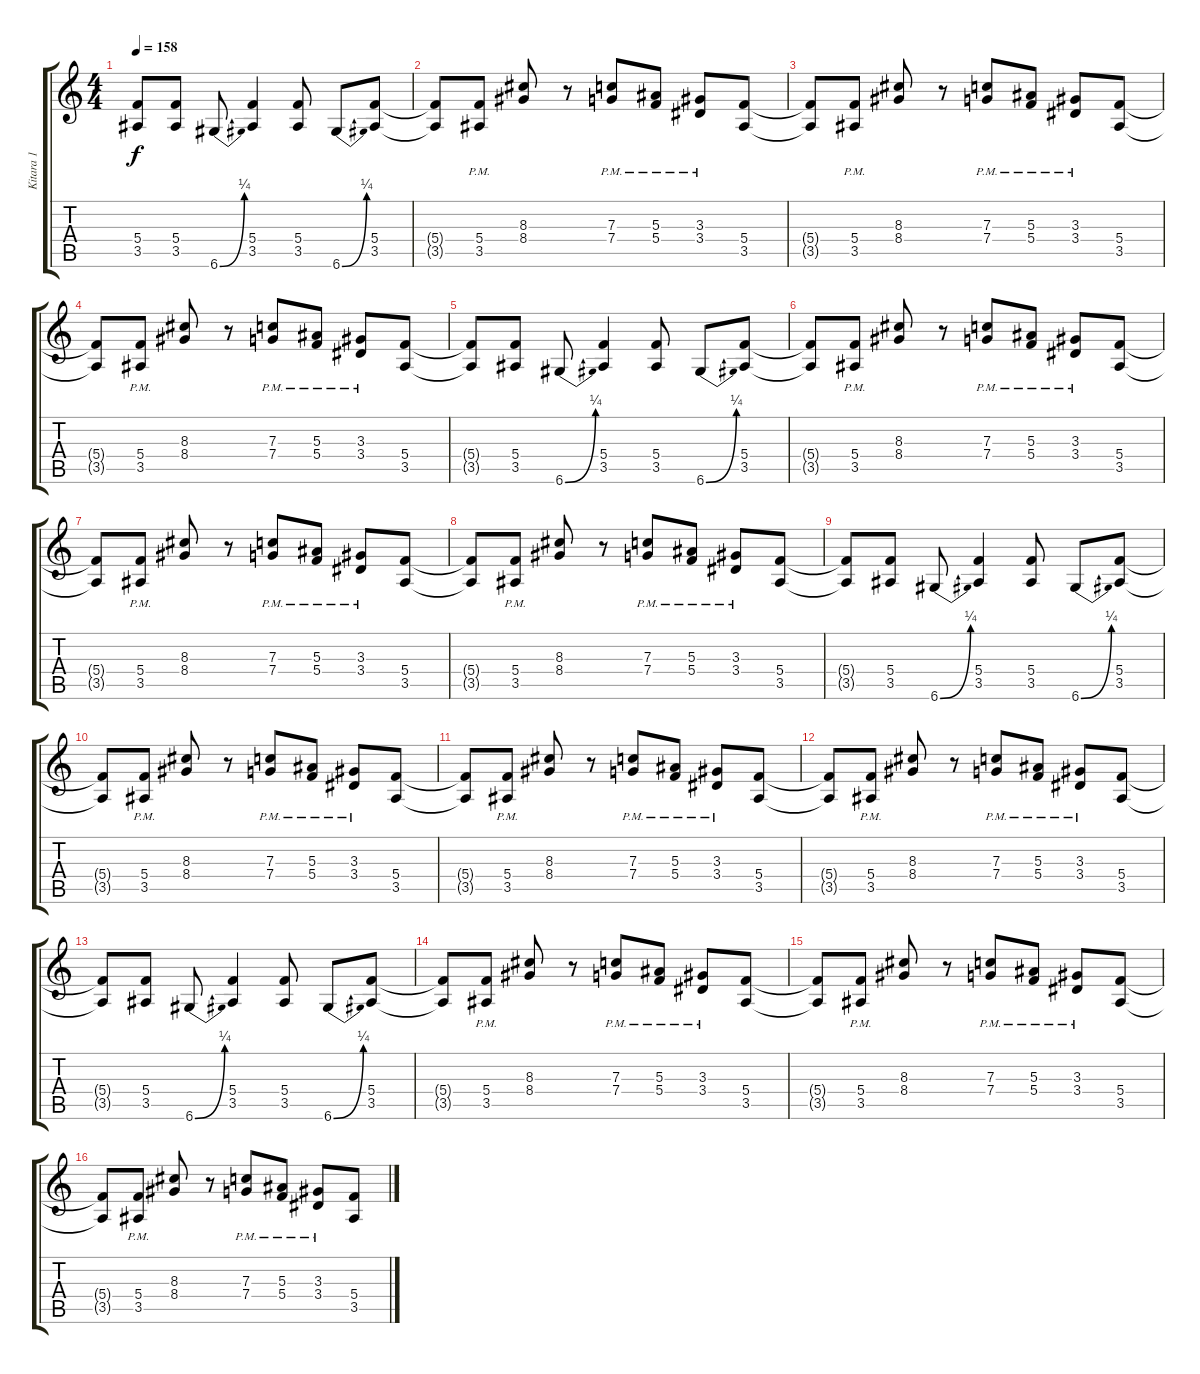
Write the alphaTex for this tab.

\track ("Kitara 1" "Kitara 1") {instrument distortionguitar}
\staff {score tabs}
\tuning (D4 A3 F3 C3 G2 D2) {hide}
\ts (4 4)
\tempo 158
\clef g2
\ks c
(5.4{t} 3.5{t}).8{dy f} (5.4 3.5).8 6.6{be (bend 0 0 60 1)}.8 (5.4 3.5).4 (5.4 3.5).8 6.6{be (bend 0 0 60 1)}.8 (5.4 3.5).8 |
(5.4{t} 3.5{t}).8 (5.4{pm} 3.5{pm}).8 (8.3 8.4).8 r.8 (7.3{pm} 7.4{pm}).8 (5.3{pm} 5.4{pm}).8 (3.3{pm} 3.4{pm}).8 (5.4 3.5).8 |
(5.4{t} 3.5{t}).8 (5.4{pm} 3.5{pm}).8 (8.3 8.4).8 r.8 (7.3{pm} 7.4{pm}).8 (5.3{pm} 5.4{pm}).8 (3.3{pm} 3.4{pm}).8 (5.4 3.5).8 |
(5.4{t} 3.5{t}).8 (5.4{pm} 3.5{pm}).8 (8.3 8.4).8 r.8 (7.3{pm} 7.4{pm}).8 (5.3{pm} 5.4{pm}).8 (3.3{pm} 3.4{pm}).8 (5.4 3.5).8 |
(5.4{t} 3.5{t}).8 (5.4 3.5).8 6.6{be (bend 0 0 60 1)}.8 (5.4 3.5).4 (5.4 3.5).8 6.6{be (bend 0 0 60 1)}.8 (5.4 3.5).8 |
(5.4{t} 3.5{t}).8 (5.4{pm} 3.5{pm}).8 (8.3 8.4).8 r.8 (7.3{pm} 7.4{pm}).8 (5.3{pm} 5.4{pm}).8 (3.3{pm} 3.4{pm}).8 (5.4 3.5).8 |
(5.4{t} 3.5{t}).8 (5.4{pm} 3.5{pm}).8 (8.3 8.4).8 r.8 (7.3{pm} 7.4{pm}).8 (5.3{pm} 5.4{pm}).8 (3.3{pm} 3.4{pm}).8 (5.4 3.5).8 |
(5.4{t} 3.5{t}).8 (5.4{pm} 3.5{pm}).8 (8.3 8.4).8 r.8 (7.3{pm} 7.4{pm}).8 (5.3{pm} 5.4{pm}).8 (3.3{pm} 3.4{pm}).8 (5.4 3.5).8 |
(5.4{t} 3.5{t}).8 (5.4 3.5).8 6.6{be (bend 0 0 60 1)}.8 (5.4 3.5).4 (5.4 3.5).8 6.6{be (bend 0 0 60 1)}.8 (5.4 3.5).8 |
(5.4{t} 3.5{t}).8 (5.4{pm} 3.5{pm}).8 (8.3 8.4).8 r.8 (7.3{pm} 7.4{pm}).8 (5.3{pm} 5.4{pm}).8 (3.3{pm} 3.4{pm}).8 (5.4 3.5).8 |
(5.4{t} 3.5{t}).8 (5.4{pm} 3.5{pm}).8 (8.3 8.4).8 r.8 (7.3{pm} 7.4{pm}).8 (5.3{pm} 5.4{pm}).8 (3.3{pm} 3.4{pm}).8 (5.4 3.5).8 |
(5.4{t} 3.5{t}).8 (5.4{pm} 3.5{pm}).8 (8.3 8.4).8 r.8 (7.3{pm} 7.4{pm}).8 (5.3{pm} 5.4{pm}).8 (3.3{pm} 3.4{pm}).8 (5.4 3.5).8 |
(5.4{t} 3.5{t}).8 (5.4 3.5).8 6.6{be (bend 0 0 60 1)}.8 (5.4 3.5).4 (5.4 3.5).8 6.6{be (bend 0 0 60 1)}.8 (5.4 3.5).8 |
(5.4{t} 3.5{t}).8 (5.4{pm} 3.5{pm}).8 (8.3 8.4).8 r.8 (7.3{pm} 7.4{pm}).8 (5.3{pm} 5.4{pm}).8 (3.3{pm} 3.4{pm}).8 (5.4 3.5).8 |
(5.4{t} 3.5{t}).8 (5.4{pm} 3.5{pm}).8 (8.3 8.4).8 r.8 (7.3{pm} 7.4{pm}).8 (5.3{pm} 5.4{pm}).8 (3.3{pm} 3.4{pm}).8 (5.4 3.5).8 |
(5.4{t} 3.5{t}).8 (5.4{pm} 3.5{pm}).8 (8.3 8.4).8 r.8 (7.3{pm} 7.4{pm}).8 (5.3{pm} 5.4{pm}).8 (3.3{pm} 3.4{pm}).8 (5.4 3.5).8
